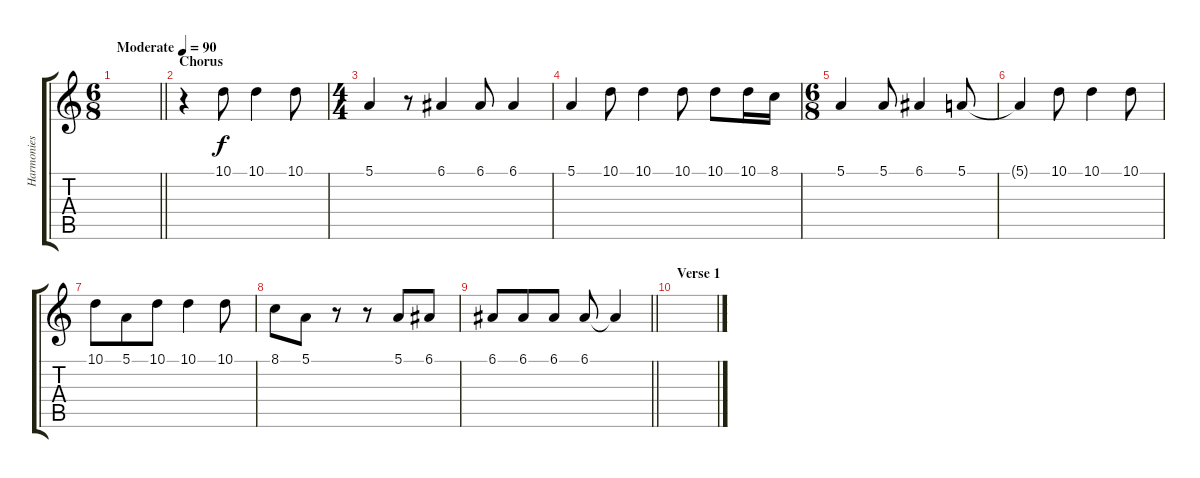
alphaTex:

\track ("Harmonies" "Harmonies") {solo instrument brightacousticpiano}
\staff {score tabs}
\tuning (E4 B3 G3 D3 A2 E2) {hide}
\ts (6 8)
\tempo (90 "Moderate")
\clef g2
\barLineRight lightlight
\ks c
|
\section ("" "Chorus")
r.4 10.1.8 10.1.4 10.1.8 |
\ts (4 4)
5.1.4 r.8 6.1.4 6.1.8 6.1.4 |
5.1.4 10.1.8 10.1.4 10.1.8 10.1.8 10.1.16 8.1.16 |
\ts (6 8)
5.1.4 5.1.8 6.1.4 5.1.8 |
5.1{t}.4 10.1.8 10.1.4 10.1.8 |
10.1.8 5.1.8 10.1.8 10.1.4 10.1.8 |
8.1.8 5.1.8 r.8 r.8 5.1.8 6.1.8 |
\barLineRight lightlight
6.1.8 6.1.8 6.1.8 6.1.8 6.1{t}.4 |
\section ("" "Verse 1")
